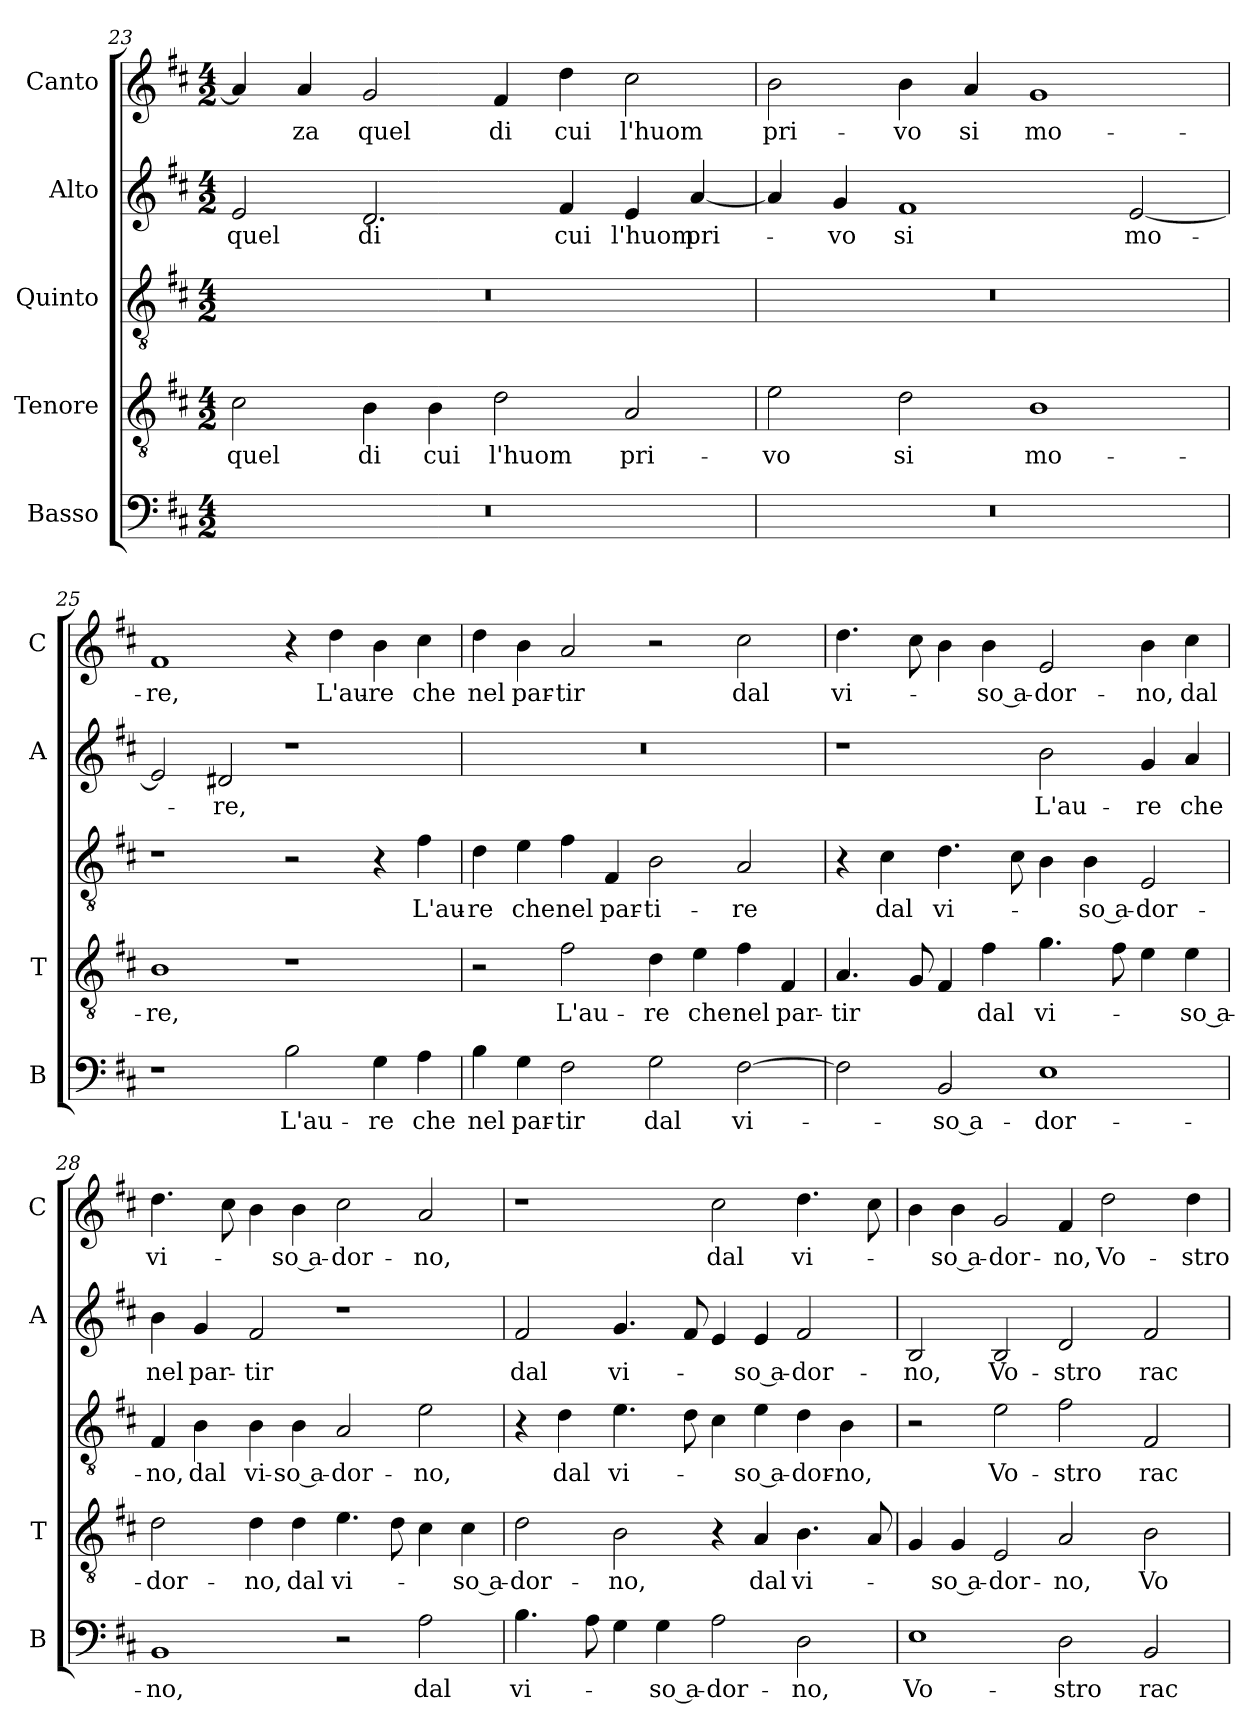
**kern	**text	**kern	**text	**kern	**text	**kern	**text	**kern	**text
*part5	*part5	*part4	*part4	*part3	*part3	*part2	*part2	*part1	*part1
*staff5	*staff5	*staff4	*staff4	*staff3	*staff3	*staff2	*staff2	*staff1	*staff1
*I"Basso	*	*I"Tenore	*	*I"Quinto	*	*I"Alto	*	*I"Canto	*
*I'B	*	*I'T	*	*	*	*I'A	*	*I'C	*
*clefF4	*	*clefGv2	*	*clefGv2	*	*clefG2	*	*clefG2	*
*k[f#c#]	*	*k[f#c#]	*	*k[f#c#]	*	*k[f#c#]	*	*k[f#c#]	*
*D:	*	*D:	*	*D:	*	*D:	*	*D:	*
*M4/2	*	*M4/2	*	*M4/2	*	*M4/2	*	*M4/2	*
=23	=23	=23	=23	=23	=23	=23	=23	=23	=23
!	!	!	!LO:LY:b	!	!	!	!LO:LY:b	!	!
0r	.	2c#\	quel	0r	.	2e/	quel	4a/]	.
!	!	!	!	!	!	!	!	!	!LO:LY:b
.	.	.	.	.	.	.	.	4a/	-za
!	!	!	!LO:LY:b	!	!	!	!LO:LY:b	!	!LO:LY:b
.	.	4B\	di	.	.	2.d/	di	2g/	quel
!	!	!	!LO:LY:b	!	!	!	!	!	!
.	.	4B\	cui	.	.	.	.	.	.
!	!	!	!LO:LY:b	!	!	!	!	!	!LO:LY:b
.	.	2d\	l'huom	.	.	.	.	4f#/	di
!	!	!	!	!	!	!	!LO:LY:b	!	!LO:LY:b
.	.	.	.	.	.	4f#/	cui	4dd\	cui
!	!	!	!LO:LY:b	!	!	!	!LO:LY:b	!	!LO:LY:b
.	.	2A/	pri-	.	.	4e/	l'huom	2cc#\	l'huom
!	!	!	!	!	!	!	!LO:LY:b	!	!
.	.	.	.	.	.	[4a/	pri-	.	.
!!LO:PB:g=z
=24	=24	=24	=24	=24	=24	=24	=24	=24	=24
!	!	!	!LO:LY:b	!	!	!	!	!	!LO:LY:b
0r	.	2e\	-vo	0r	.	4a/]	.	2b\	pri-
!	!	!	!	!	!	!	!LO:LY:b	!	!
.	.	.	.	.	.	4g/	-vo	.	.
!	!	!	!LO:LY:b	!	!	!	!LO:LY:b	!	!LO:LY:b
.	.	2d\	si	.	.	1f#	si	4b\	-vo
!	!	!	!	!	!	!	!	!	!LO:LY:b
.	.	.	.	.	.	.	.	4a/	si
!	!	!	!LO:LY:b	!	!	!	!	!	!LO:LY:b
.	.	1B	mo-	.	.	.	.	1g	mo-
!	!	!	!	!	!	!	!LO:LY:b	!	!
.	.	.	.	.	.	[2e/	mo-	.	.
=25	=25	=25	=25	=25	=25	=25	=25	=25	=25
!	!	!	!LO:LY:b	!	!	!	!	!	!LO:LY:b
1r	.	1B	-re,	1r	.	2e/]	.	1f#	-re,
!	!	!	!	!	!	!	!LO:LY:b	!	!
.	.	.	.	.	.	2d#X/	-re,	.	.
!	!LO:LY:b	!	!	!	!	!	!	!	!
2B\	L'au-	1r	.	2r	.	1r	.	4r	.
!	!	!	!	!	!	!	!	!	!LO:LY:b
.	.	.	.	.	.	.	.	4dd\	L'au-
!	!LO:LY:b	!	!	!	!	!	!	!	!LO:LY:b
4G\	-re	.	.	4r	.	.	.	4b\	-re
!	!LO:LY:b	!	!	!	!LO:LY:b	!	!	!	!LO:LY:b
4A\	che	.	.	4f#\	L'au-	.	.	4cc#\	che
=26	=26	=26	=26	=26	=26	=26	=26	=26	=26
!	!LO:LY:b	!	!	!	!LO:LY:b	!	!	!	!LO:LY:b
4B\	nel	2r	.	4d\	-re	0r	.	4dd\	nel
!	!LO:LY:b	!	!	!	!LO:LY:b	!	!	!	!LO:LY:b
4G\	par-	.	.	4e\	che	.	.	4b\	par-
!	!LO:LY:b	!	!LO:LY:b	!	!LO:LY:b	!	!	!	!LO:LY:b
2F#\	-tir	2f#\	L'au-	4f#\	nel	.	.	2a/	-tir
!	!	!	!	!	!LO:LY:b	!	!	!	!
.	.	.	.	4F#/	par-	.	.	.	.
!	!LO:LY:b	!	!LO:LY:b	!	!LO:LY:b	!	!	!	!
2G\	dal	4d\	-re	2B\	-ti-	.	.	2r	.
!	!	!	!LO:LY:b	!	!	!	!	!	!
.	.	4e\	che	.	.	.	.	.	.
!	!LO:LY:b	!	!LO:LY:b	!	!LO:LY:b	!	!	!	!LO:LY:b
[2F#\	vi-	4f#\	nel	2A/	-re	.	.	2cc#\	dal
!	!	!	!LO:LY:b	!	!	!	!	!	!
.	.	4F#/	par-	.	.	.	.	.	.
=27	=27	=27	=27	=27	=27	=27	=27	=27	=27
!	!	!	!LO:LY:b	!	!	!	!	!	!LO:LY:b
2F#\]	.	4.A/	-tir	4r	.	1r	.	4.dd\	vi-
!	!	!	!	!	!LO:LY:b	!	!	!	!
.	.	.	.	4c#\	dal	.	.	.	.
.	.	8G/	.	.	.	.	.	8cc#\	.
!	!LO:LY:b	!	!	!	!LO:LY:b	!	!	!	!
2BB/	-so a-	4F#/	.	4.d\	vi-	.	.	4b\	.
!	!	!	!LO:LY:b	!	!	!	!	!	!LO:LY:b
.	.	4f#\	dal	.	.	.	.	4b\	-so a-
.	.	.	.	8c#\	.	.	.	.	.
!	!LO:LY:b	!	!LO:LY:b	!	!	!	!LO:LY:b	!	!LO:LY:b
1E	-dor-	4.g\	vi-	4B\	.	2b\	L'au-	2e/	-dor-
!	!	!	!	!	!LO:LY:b	!	!	!	!
.	.	.	.	4B\	-so a-	.	.	.	.
.	.	8f#\	.	.	.	.	.	.	.
!	!	!	!	!	!LO:LY:b	!	!LO:LY:b	!	!LO:LY:b
.	.	4e\	.	2E/	-dor-	4g/	-re	4b\	-no,
!	!	!	!LO:LY:b	!	!	!	!LO:LY:b	!	!LO:LY:b
.	.	4e\	-so a-	.	.	4a/	che	4cc#\	dal
!!LO:LB:g=z
=28	=28	=28	=28	=28	=28	=28	=28	=28	=28
!	!LO:LY:b	!	!LO:LY:b	!	!LO:LY:b	!	!LO:LY:b	!	!LO:LY:b
1BB	-no,	2d\	-dor-	4F#/	-no,	4b\	nel	4.dd\	vi-
!	!	!	!	!	!LO:LY:b	!	!LO:LY:b	!	!
.	.	.	.	4B\	dal	4g/	par-	.	.
.	.	.	.	.	.	.	.	8cc#\	.
!	!	!	!LO:LY:b	!	!LO:LY:b	!	!LO:LY:b	!	!
.	.	4d\	-no,	4B\	vi-	2f#/	-tir	4b\	.
!	!	!	!LO:LY:b	!	!LO:LY:b	!	!	!	!LO:LY:b
.	.	4d\	dal	4B\	-so a-	.	.	4b\	-so a-
!	!	!	!LO:LY:b	!	!LO:LY:b	!	!	!	!LO:LY:b
2r	.	4.e\	vi-	2A/	-dor-	1r	.	2cc#\	-dor-
.	.	8d\	.	.	.	.	.	.	.
!	!LO:LY:b	!	!	!	!LO:LY:b	!	!	!	!LO:LY:b
2A\	dal	4c#\	.	2e\	-no,	.	.	2a/	-no,
!	!	!	!LO:LY:b	!	!	!	!	!	!
.	.	4c#\	-so a-	.	.	.	.	.	.
=29	=29	=29	=29	=29	=29	=29	=29	=29	=29
!	!LO:LY:b	!	!LO:LY:b	!	!	!	!LO:LY:b	!	!
4.B\	vi-	2d\	-dor-	4r	.	2f#/	dal	1r	.
!	!	!	!	!	!LO:LY:b	!	!	!	!
.	.	.	.	4d\	dal	.	.	.	.
8A\	.	.	.	.	.	.	.	.	.
!	!	!	!LO:LY:b	!	!LO:LY:b	!	!LO:LY:b	!	!
4G\	.	2B\	-no,	4.e\	vi-	4.g/	vi-	.	.
!	!LO:LY:b	!	!	!	!	!	!	!	!
4G\	-so a-	.	.	.	.	.	.	.	.
.	.	.	.	8d\	.	8f#/	.	.	.
!	!LO:LY:b	!	!	!	!	!	!	!	!LO:LY:b
2A\	-dor-	4r	.	4c#\	.	4e/	.	2cc#\	dal
!	!	!	!LO:LY:b	!	!LO:LY:b	!	!LO:LY:b	!	!
.	.	4A/	dal	4e\	-so a-	4e/	-so a-	.	.
!	!LO:LY:b	!	!LO:LY:b	!	!LO:LY:b	!	!LO:LY:b	!	!LO:LY:b
2D\	-no,	4.B\	vi-	4d\	-dor-	2f#/	-dor-	4.dd\	vi-
!	!	!	!	!	!LO:LY:b	!	!	!	!
.	.	.	.	4B\	-no,	.	.	.	.
.	.	8A/	.	.	.	.	.	8cc#\	.
=30	=30	=30	=30	=30	=30	=30	=30	=30	=30
!	!LO:LY:b	!	!	!	!	!	!LO:LY:b	!	!
1E	Vo-	4G/	.	2r	.	2B/	-no,	4b\	.
!	!	!	!LO:LY:b	!	!	!	!	!	!LO:LY:b
.	.	4G/	-so a-	.	.	.	.	4b\	-so a-
!	!	!	!LO:LY:b	!	!LO:LY:b	!	!LO:LY:b	!	!LO:LY:b
.	.	2E/	-dor-	2e\	Vo-	2B/	Vo-	2g/	-dor-
!	!LO:LY:b	!	!LO:LY:b	!	!LO:LY:b	!	!LO:LY:b	!	!LO:LY:b
2D\	-stro	2A/	-no,	2f#\	-stro	2d/	-stro	4f#/	-no,
!	!	!	!	!	!	!	!	!	!LO:LY:b
.	.	.	.	.	.	.	.	2dd\	Vo-
!	!LO:LY:b	!	!LO:LY:b	!	!LO:LY:b	!	!LO:LY:b	!	!
2BB/	rac-	2B\	Vo-	2F#/	rac-	2f#/	rac-	.	.
!	!	!	!	!	!	!	!	!	!LO:LY:b
.	.	.	.	.	.	.	.	4dd\	-stro
=	=	=	=	=	=	=	=	=	=
*-	*-	*-	*-	*-	*-	*-	*-	*-	*-
